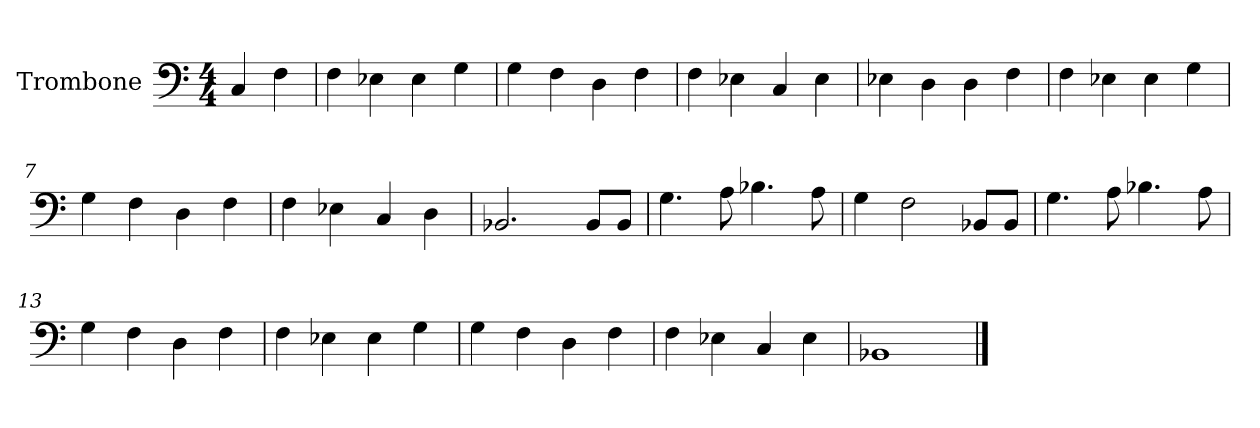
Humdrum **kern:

**kern
*part1
*staff1
*I"Trombone
*I'Tbn.
*clefF4
*k[]
*M4/4
=1
4C/
4F\
=2
4F\
4E-X\
4E-\
4G\
=3
4G\
4F\
4D\
4F\
=4
4F\
4E-X\
4C/
4E-\
=5
4E-X\
4D\
4D\
4F\
=6
4F\
4E-X\
4E-\
4G\
=7
4G\
4F\
4D\
4F\
!!LO:LB:g=z
=8
4F\
4E-X\
4C/
4D\
=9
2.BB-X/
8BB-/L
8BB-/J
=10
4.G\
8A\
4.B-X\
8A\
=11
4G\
2F\
8BB-X/L
8BB-/J
=12
4.G\
8A\
4.B-X\
8A\
=13
4G\
4F\
4D\
4F\
!!LO:LB:g=z
=14
4F\
4E-X\
4E-\
4G\
=15
4G\
4F\
4D\
4F\
=16
4F\
4E-X\
4C/
4E-\
=17
1BB-X
==
*-
